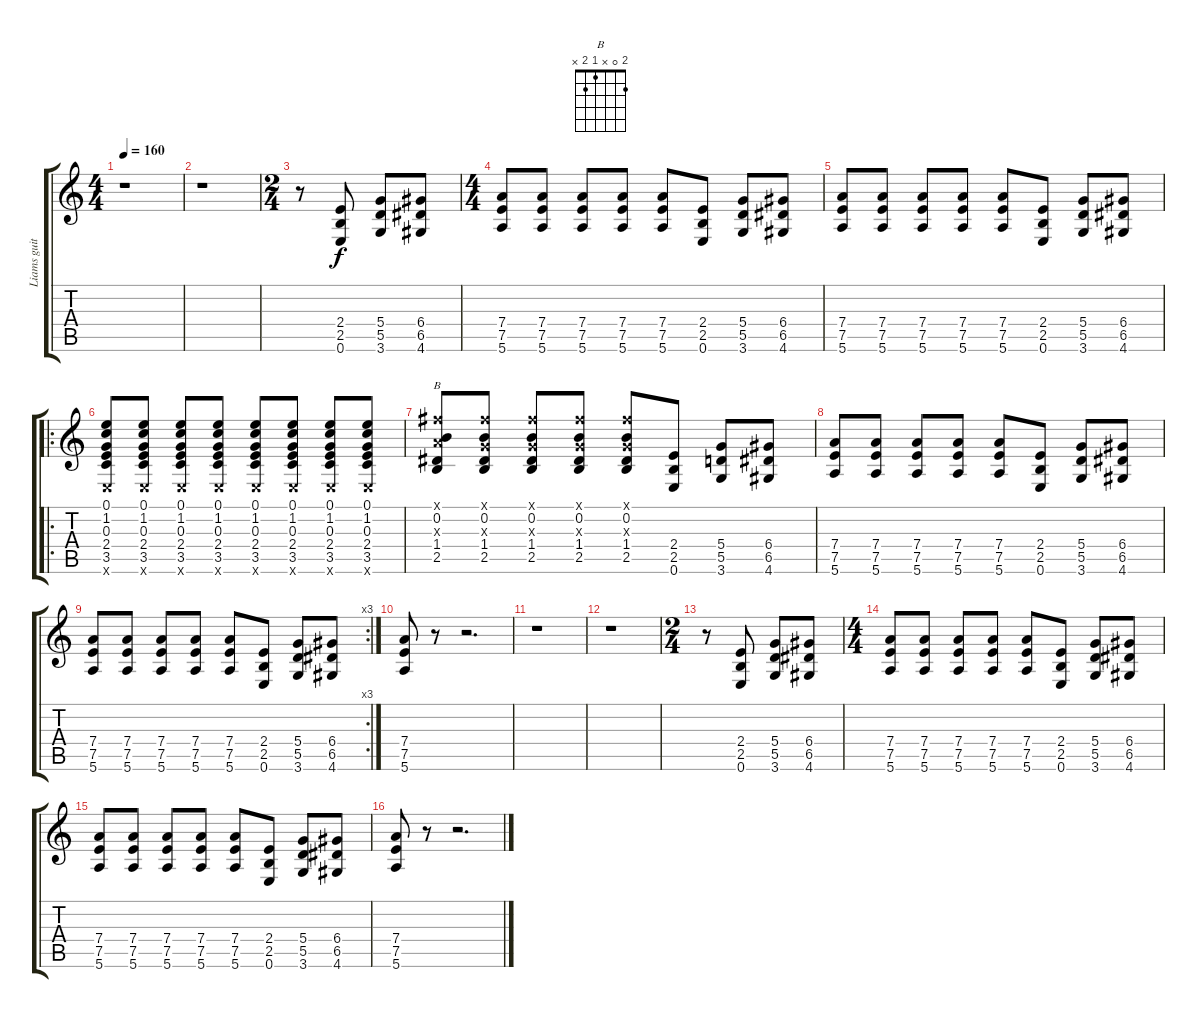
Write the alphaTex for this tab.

\track ("Liams guitar effect" "Liams guit") {instrument electricbassfinger}
\staff {score tabs}
\tuning (E4 B3 G3 D3 A2 E2) {hide}
\chord ("B" 2 0 x 1 2 x)
\ts (4 4)
\tempo 160
\clef g2
\ks c
r.1{dy f} |
r.1 |
\ts (2 4)
r.8 (2.4 2.5 0.6).8 (5.4 5.5 3.6).8 (6.4 6.5 4.6).8 |
\ts (4 4)
(7.4 7.5 5.6).8 (7.4 7.5 5.6).8 (7.4 7.5 5.6).8 (7.4 7.5 5.6).8 (7.4 7.5 5.6).8 (2.4 2.5 0.6).8 (5.4 5.5 3.6).8 (6.4 6.5 4.6).8 |
(7.4 7.5 5.6).8 (7.4 7.5 5.6).8 (7.4 7.5 5.6).8 (7.4 7.5 5.6).8 (7.4 7.5 5.6).8 (2.4 2.5 0.6).8 (5.4 5.5 3.6).8 (6.4 6.5 4.6).8 |
\ro
(0.1 1.2 0.3 2.4 3.5 0.6{x}).8 (0.1 1.2 0.3 2.4 3.5 0.6{x}).8 (0.1 1.2 0.3 2.4 3.5 0.6{x}).8 (0.1 1.2 0.3 2.4 3.5 0.6{x}).8 (0.1 1.2 0.3 2.4 3.5 0.6{x}).8 (0.1 1.2 0.3 2.4 3.5 0.6{x}).8 (0.1 1.2 0.3 2.4 3.5 0.6{x}).8 (0.1 1.2 0.3 2.4 3.5 0.6{x}).8 |
(2.1{x} 0.2 2.3{x} 1.4 2.5).8{ch "B"} (2.1{x} 0.2 0.3{x} 1.4 2.5).8 (2.1{x} 0.2 0.3{x} 1.4 2.5).8 (2.1{x} 0.2 0.3{x} 1.4 2.5).8 (2.1{x} 0.2 0.3{x} 1.4 2.5).8 (2.4 2.5 0.6).8 (5.4 5.5 3.6).8 (6.4 6.5 4.6).8 |
(7.4 7.5 5.6).8 (7.4 7.5 5.6).8 (7.4 7.5 5.6).8 (7.4 7.5 5.6).8 (7.4 7.5 5.6).8 (2.4 2.5 0.6).8 (5.4 5.5 3.6).8 (6.4 6.5 4.6).8 |
\rc 3
(7.4 7.5 5.6).8 (7.4 7.5 5.6).8 (7.4 7.5 5.6).8 (7.4 7.5 5.6).8 (7.4 7.5 5.6).8 (2.4 2.5 0.6).8 (5.4 5.5 3.6).8 (6.4 6.5 4.6).8 |
(7.4 7.5 5.6).8 r.8 r.2{d} |
r.1 |
r.1 |
\ts (2 4)
r.8 (2.4 2.5 0.6).8 (5.4 5.5 3.6).8 (6.4 6.5 4.6).8 |
\ts (4 4)
(7.4 7.5 5.6).8 (7.4 7.5 5.6).8 (7.4 7.5 5.6).8 (7.4 7.5 5.6).8 (7.4 7.5 5.6).8 (2.4 2.5 0.6).8 (5.4 5.5 3.6).8 (6.4 6.5 4.6).8 |
(7.4 7.5 5.6).8 (7.4 7.5 5.6).8 (7.4 7.5 5.6).8 (7.4 7.5 5.6).8 (7.4 7.5 5.6).8 (2.4 2.5 0.6).8 (5.4 5.5 3.6).8 (6.4 6.5 4.6).8 |
(7.4 7.5 5.6).8 r.8 r.2{d}
